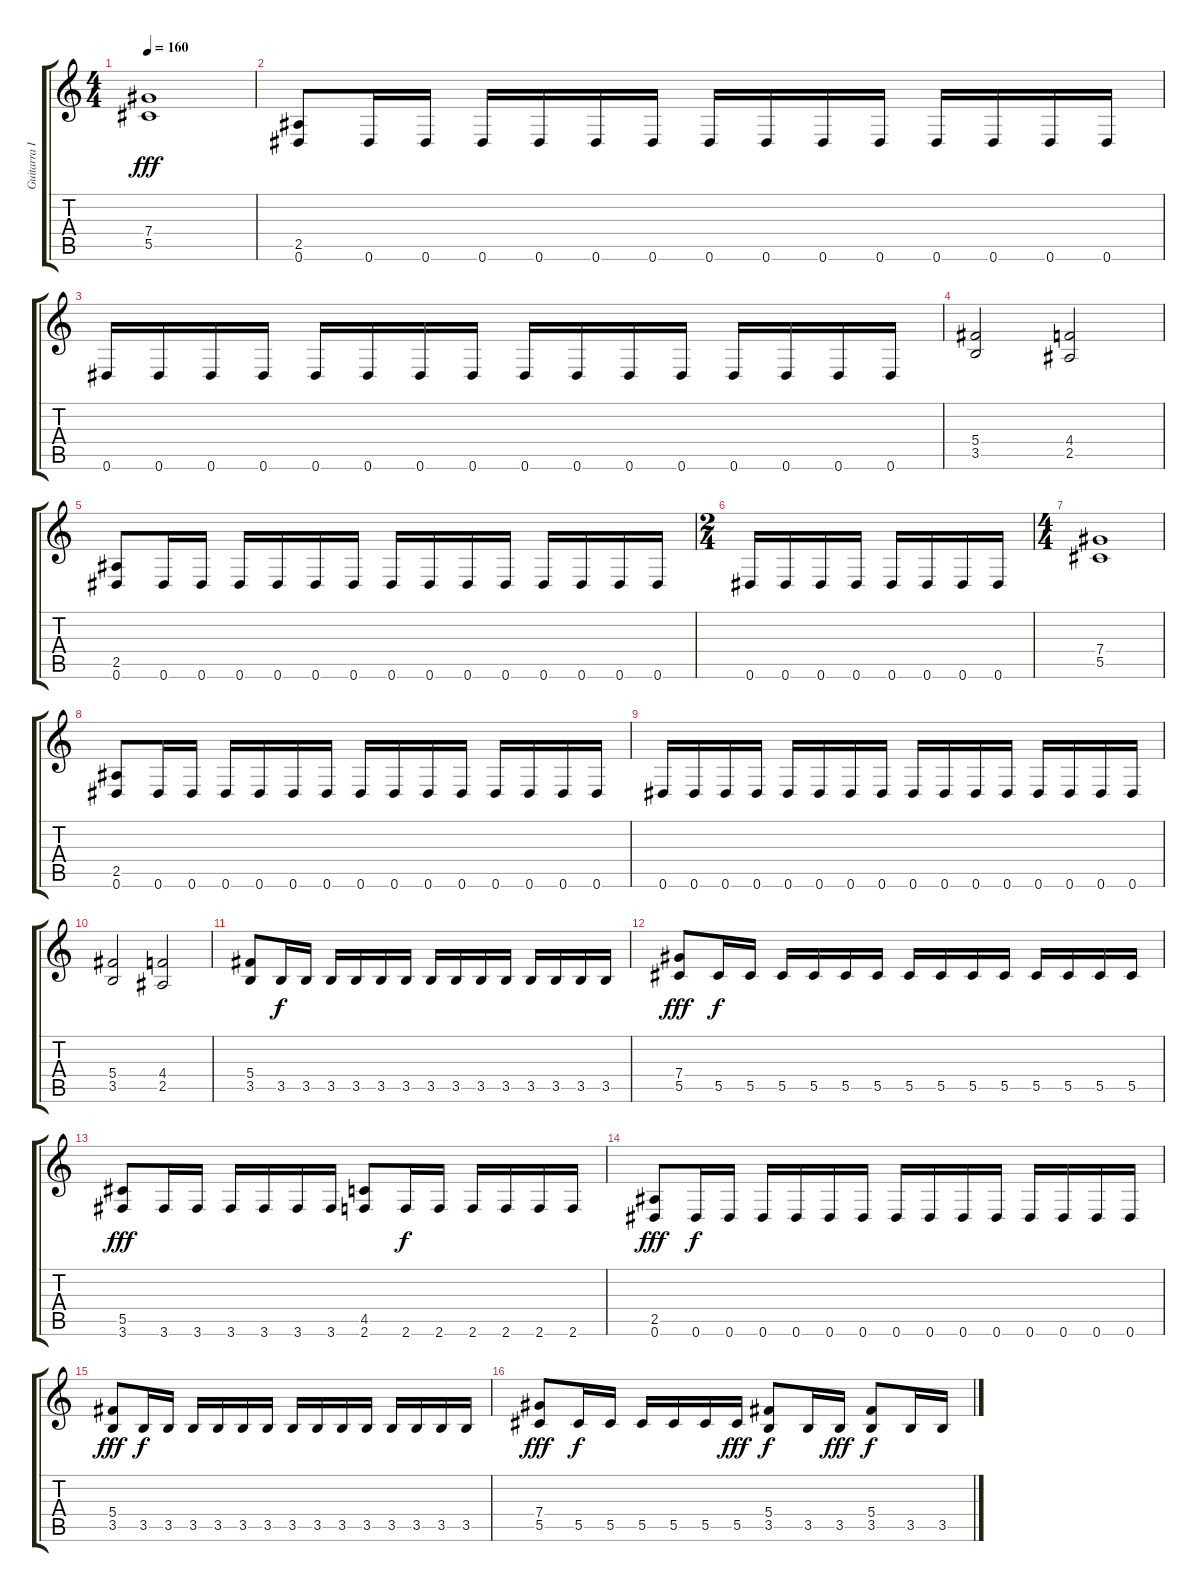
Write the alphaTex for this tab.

\track ("Guitarra II" "Guitarra I") {instrument distortionguitar}
\staff {score tabs}
\tuning (Eb4 Bb3 Gb3 Db3 Ab2 Eb2) {hide}
\ts (4 4)
\tempo 160
\clef g2
\ks c
(7.4 5.5).1{dy fff} |
(2.5 0.6).8 0.6.16 0.6.16 0.6.16 0.6.16 0.6.16 0.6.16 0.6.16 0.6.16 0.6.16 0.6.16 0.6.16 0.6.16 0.6.16 0.6.16 |
0.6.16 0.6.16 0.6.16 0.6.16 0.6.16 0.6.16 0.6.16 0.6.16 0.6.16 0.6.16 0.6.16 0.6.16 0.6.16 0.6.16 0.6.16 0.6.16 |
(5.4 3.5).2 (4.4 2.5).2 |
(2.5 0.6).8 0.6.16 0.6.16 0.6.16 0.6.16 0.6.16 0.6.16 0.6.16 0.6.16 0.6.16 0.6.16 0.6.16 0.6.16 0.6.16 0.6.16 |
\ts (2 4)
0.6.16 0.6.16 0.6.16 0.6.16 0.6.16 0.6.16 0.6.16 0.6.16 |
\ts (4 4)
(7.4 5.5).1 |
(2.5 0.6).8 0.6.16 0.6.16 0.6.16 0.6.16 0.6.16 0.6.16 0.6.16 0.6.16 0.6.16 0.6.16 0.6.16 0.6.16 0.6.16 0.6.16 |
0.6.16 0.6.16 0.6.16 0.6.16 0.6.16 0.6.16 0.6.16 0.6.16 0.6.16 0.6.16 0.6.16 0.6.16 0.6.16 0.6.16 0.6.16 0.6.16 |
(5.4 3.5).2 (4.4 2.5).2 |
(5.4 3.5).8 3.5.16{dy f} 3.5.16 3.5.16 3.5.16 3.5.16 3.5.16 3.5.16 3.5.16 3.5.16 3.5.16 3.5.16 3.5.16 3.5.16 3.5.16 |
(7.4 5.5).8{dy fff} 5.5.16{dy f} 5.5.16 5.5.16 5.5.16 5.5.16 5.5.16 5.5.16 5.5.16 5.5.16 5.5.16 5.5.16 5.5.16 5.5.16 5.5.16 |
(5.5 3.6).8{dy fff} 3.6.16 3.6.16 3.6.16 3.6.16 3.6.16 3.6.16 (4.5 2.6).8 2.6.16{dy f} 2.6.16 2.6.16 2.6.16 2.6.16 2.6.16 |
(2.5 0.6).8{dy fff} 0.6.16{dy f} 0.6.16 0.6.16 0.6.16 0.6.16 0.6.16 0.6.16 0.6.16 0.6.16 0.6.16 0.6.16 0.6.16 0.6.16 0.6.16 |
(5.4 3.5).8{dy fff} 3.5.16{dy f} 3.5.16 3.5.16 3.5.16 3.5.16 3.5.16 3.5.16 3.5.16 3.5.16 3.5.16 3.5.16 3.5.16 3.5.16 3.5.16 |
(7.4 5.5).8{dy fff} 5.5.16{dy f} 5.5.16 5.5.16 5.5.16 5.5.16 5.5.16{dy fff} (5.4 3.5).8{dy f} 3.5.16 3.5.16{dy fff} (5.4 3.5).8{dy f} 3.5.16 3.5.16
